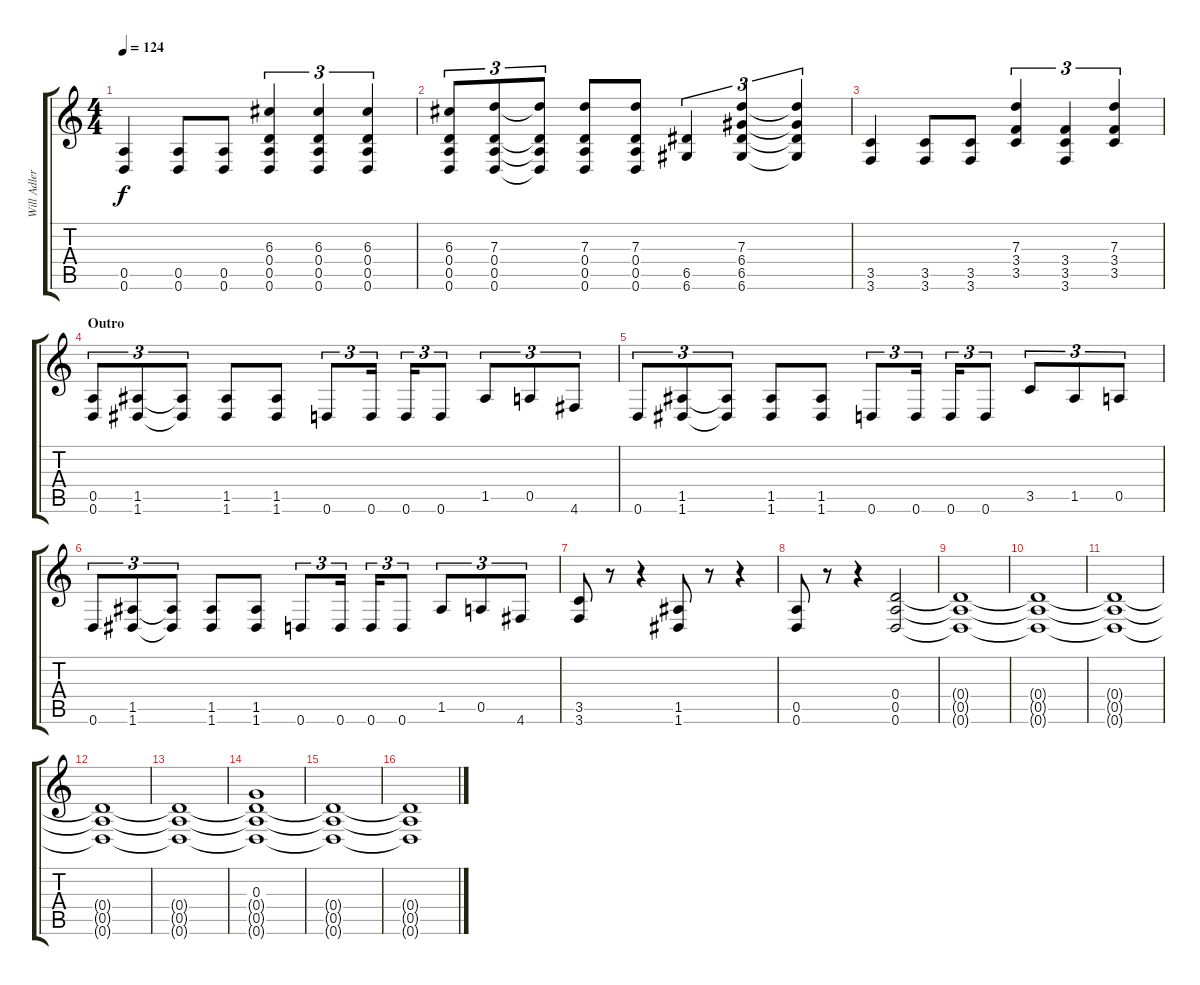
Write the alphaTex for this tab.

\track ("Will Adler - Rhythm" "Will Adler") {instrument distortionguitar}
\staff {score tabs}
\tuning (E4 B3 G3 D3 A2 D2) {hide}
\ts (4 4)
\tempo 124
\clef g2
\ks c
(0.5 0.6).4{dy f} (0.5 0.6).8 (0.5 0.6).8 (6.3 0.4 0.5 0.6).4{tu (3 2)} (6.3 0.4 0.5 0.6).4{tu (3 2)} (6.3 0.4 0.5 0.6).4{tu (3 2)} |
(6.3 0.4 0.5 0.6).8{tu (3 2)} (7.3 0.4 0.5 0.6).8{tu (3 2)} (7.3{t} 0.4{t} 0.5{t} 0.6{t}).8{tu (3 2)} (7.3 0.4 0.5 0.6).8 (7.3 0.4 0.5 0.6).8 (6.5 6.6).4{tu (3 2)} (7.3 6.4 6.5 6.6).4{tu (3 2)} (7.3{t} 6.4{t} 6.5{t} 6.6{t}).4{tu (3 2)} |
(3.5 3.6).4 (3.5 3.6).8 (3.5 3.6).8 (7.3 3.4 3.5).4{tu (3 2)} (3.4 3.5 3.6).4{tu (3 2)} (7.3 3.4 3.5).4{tu (3 2)} |
\section ("" "Outro")
(0.5 0.6).8{tu (3 2)} (1.5 1.6).8{tu (3 2)} (1.5{t} 1.6{t}).8{tu (3 2)} (1.5 1.6).8 (1.5 1.6).8 0.6.8{tu (3 2)} 0.6.16{tu (3 2)} 0.6.16{tu (3 2)} 0.6.8{tu (3 2)} 1.5.8{tu (3 2)} 0.5.8{tu (3 2)} 4.6.8{tu (3 2)} |
0.6.8{tu (3 2)} (1.5 1.6).8{tu (3 2)} (1.5{t} 1.6{t}).8{tu (3 2)} (1.5 1.6).8 (1.5 1.6).8 0.6.8{tu (3 2)} 0.6.16{tu (3 2)} 0.6.16{tu (3 2)} 0.6.8{tu (3 2)} 3.5.8{tu (3 2)} 1.5.8{tu (3 2)} 0.5.8{tu (3 2)} |
0.6.8{tu (3 2)} (1.5 1.6).8{tu (3 2)} (1.5{t} 1.6{t}).8{tu (3 2)} (1.5 1.6).8 (1.5 1.6).8 0.6.8{tu (3 2)} 0.6.16{tu (3 2)} 0.6.16{tu (3 2)} 0.6.8{tu (3 2)} 1.5.8{tu (3 2)} 0.5.8{tu (3 2)} 4.6.8{tu (3 2)} |
(3.5 3.6).8 r.8 r.4 (1.5 1.6).8 r.8 r.4 |
(0.5 0.6).8 r.8 r.4 (0.4 0.5 0.6).2 |
(0.4{t} 0.5{t} 0.6{t}).1 |
(0.4{t} 0.5{t} 0.6{t}).1 |
(0.4{t} 0.5{t} 0.6{t}).1 |
(0.4{t} 0.5{t} 0.6{t}).1 |
(0.4{t} 0.5{t} 0.6{t}).1 |
(0.3 0.4{t} 0.5{t} 0.6{t}).1 |
(0.4{t} 0.5{t} 0.6{t}).1 |
(0.4{t} 0.5{t} 0.6{t}).1
